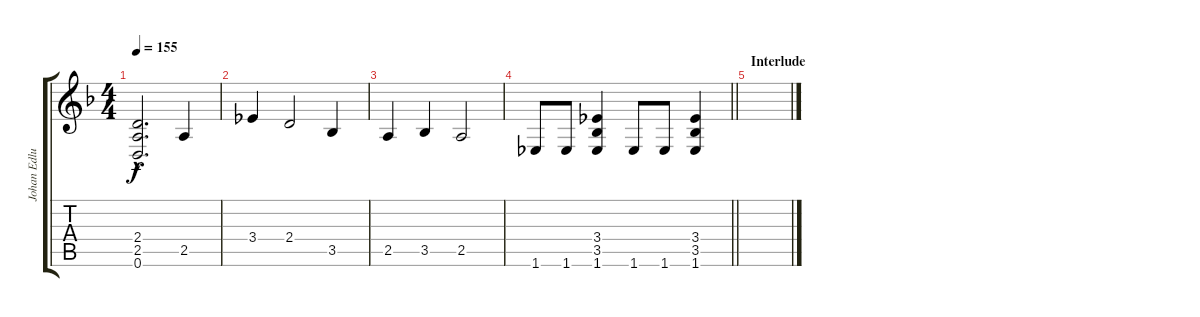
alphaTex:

\track ("Johan Edlund" "Johan Edlu") {instrument distortionguitar}
\staff {score tabs}
\tuning (D4 A3 F3 C3 G2 D2) {hide}
\ts (4 4)
\tempo 155
\clef g2
\ks dminor
(2.4{hac} 2.5{hac} 0.6{hac}).2{d dy f} 2.5.4 |
3.4.4 2.4.2 3.5.4 |
2.5.4 3.5.4 2.5.2 |
\barLineRight lightlight
1.6.8 1.6.8 (3.4 3.5 1.6).4 1.6.8 1.6.8 (3.4 3.5 1.6).4 |
\section ("" "Interlude")
